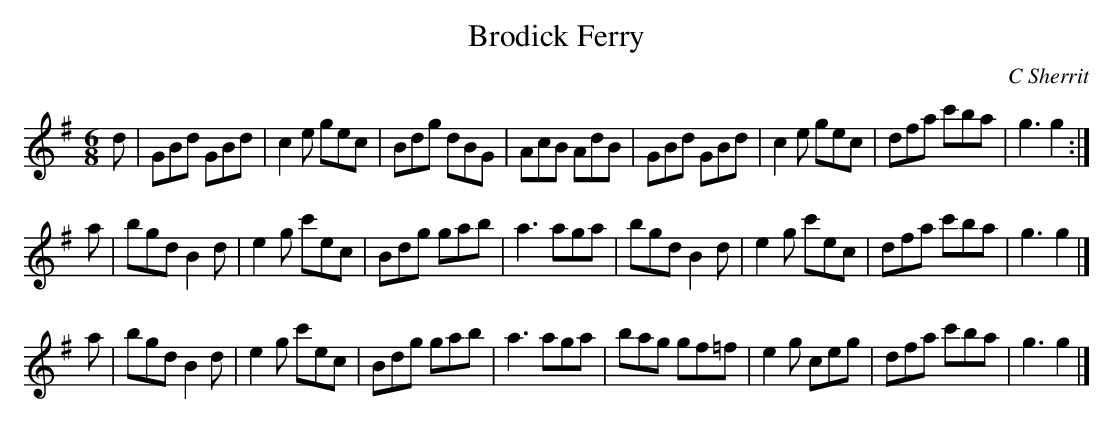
X:1
T: Brodick Ferry
C: C Sherrit
M: 6/8
L: 1/8
K: G
d |\
GBd GBd | c2e gec | Bdg dBG | AcB AdB |\
GBd GBd | c2e gec | dfa c'ba | g3 g2 :|
a |\
bgd B2d | e2g c'ec | Bdg gab | a3 aga |\
bgd B2d | e2g c'ec | dfa c'ba | g3 g2 |]
a |\
bgd B2d | e2g c'ec | Bdg gab | a3 aga |\
bag gf=f | e2g ceg | dfa c'ba | g3 g2 |]
